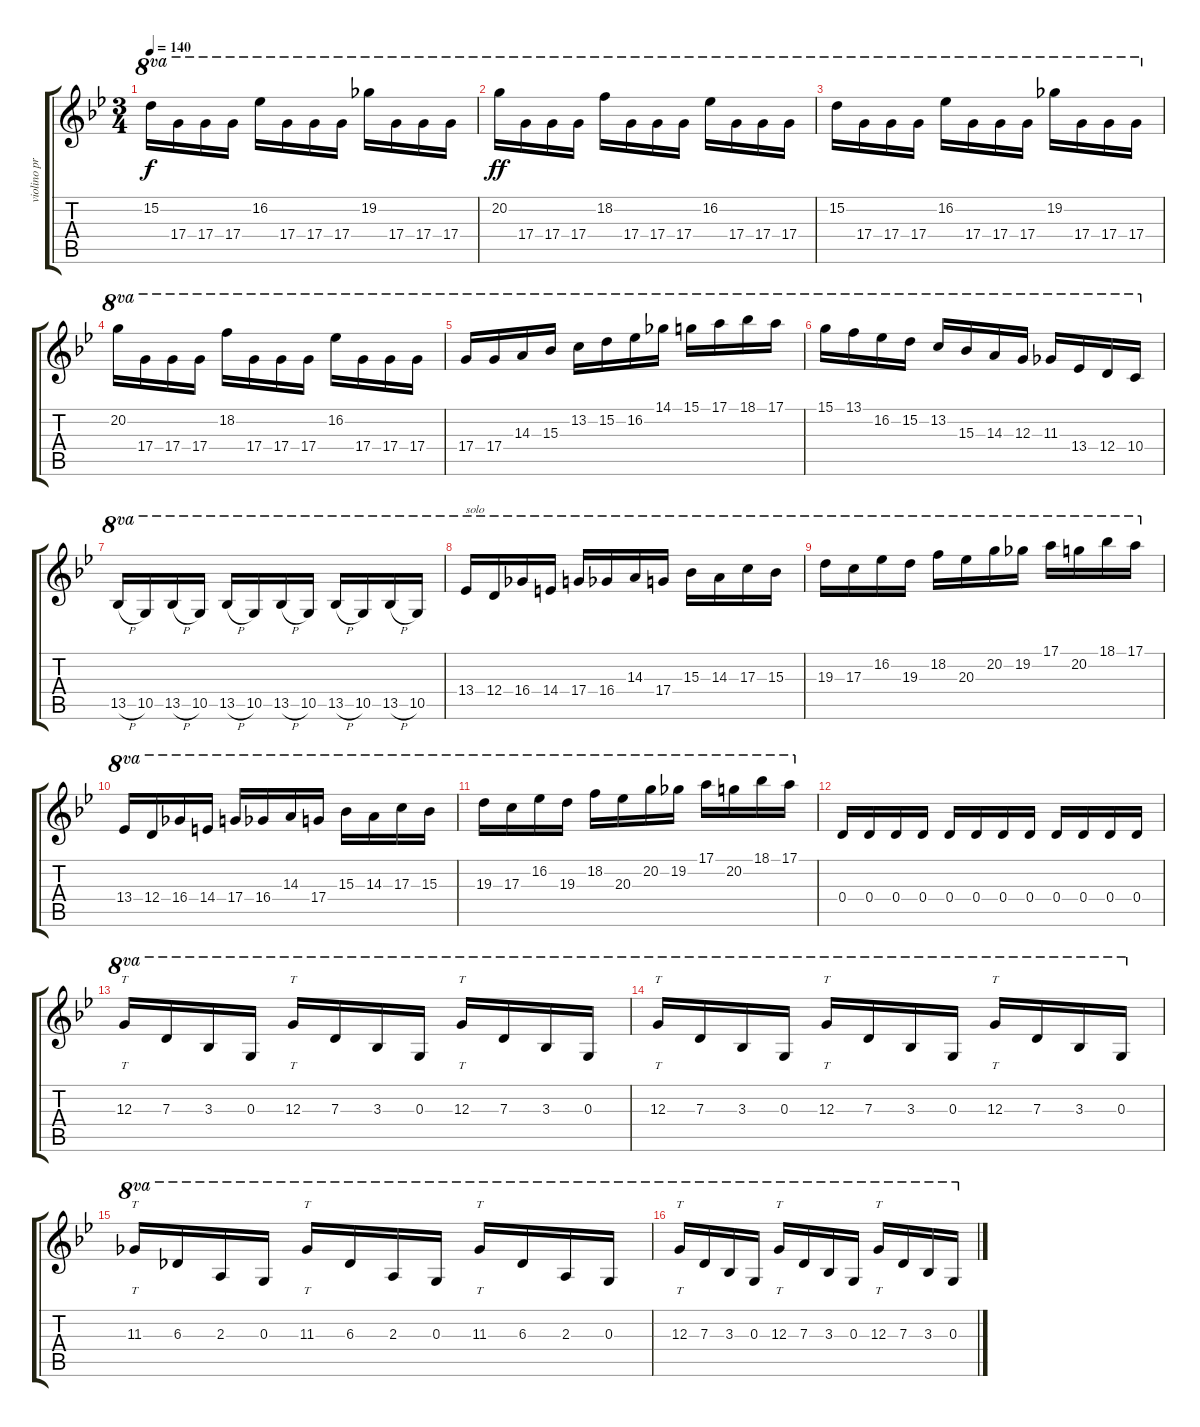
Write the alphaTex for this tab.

\track ("violino principale" "violino pr") {instrument overdrivenguitar}
\staff {score tabs}
\tuning (E4 B3 G3 D3 A2 E2) {hide}
\ts (3 4)
\tempo 140
\clef g2
\ks gminor
15.2.16{ot 8va dy f} 17.4.16{ot 8va} 17.4.16{ot 8va} 17.4.16{ot 8va} 16.2.16{ot 8va} 17.4.16{ot 8va} 17.4.16{ot 8va} 17.4.16{ot 8va} 19.2.16{ot 8va} 17.4.16{ot 8va} 17.4.16{ot 8va} 17.4.16{ot 8va} |
20.2.16{ot 8va dy ff} 17.4.16{ot 8va} 17.4.16{ot 8va} 17.4.16{ot 8va} 18.2.16{ot 8va} 17.4.16{ot 8va} 17.4.16{ot 8va} 17.4.16{ot 8va} 16.2.16{ot 8va} 17.4.16{ot 8va} 17.4.16{ot 8va} 17.4.16{ot 8va} |
15.2.16{ot 8va} 17.4.16{ot 8va} 17.4.16{ot 8va} 17.4.16{ot 8va} 16.2.16{ot 8va} 17.4.16{ot 8va} 17.4.16{ot 8va} 17.4.16{ot 8va} 19.2.16{ot 8va} 17.4.16{ot 8va} 17.4.16{ot 8va} 17.4.16{ot 8va} |
20.2.16{ot 8va} 17.4.16{ot 8va} 17.4.16{ot 8va} 17.4.16{ot 8va} 18.2.16{ot 8va} 17.4.16{ot 8va} 17.4.16{ot 8va} 17.4.16{ot 8va} 16.2.16{ot 8va} 17.4.16{ot 8va} 17.4.16{ot 8va} 17.4.16{ot 8va} |
17.4.16{ot 8va} 17.4.16{ot 8va} 14.3.16{ot 8va} 15.3.16{ot 8va} 13.2.16{ot 8va} 15.2.16{ot 8va} 16.2.16{ot 8va} 14.1.16{ot 8va} 15.1.16{ot 8va} 17.1.16{ot 8va} 18.1.16{ot 8va} 17.1.16{ot 8va} |
15.1.16{ot 8va} 13.1.16{ot 8va} 16.2.16{ot 8va} 15.2.16{ot 8va} 13.2.16{ot 8va} 15.3.16{ot 8va} 14.3.16{ot 8va} 12.3.16{ot 8va} 11.3.16{ot 8va} 13.4.16{ot 8va} 12.4.16{ot 8va} 10.4.16{ot 8va} |
13.5{h}.16{ot 8va} 10.5.16{ot 8va} 13.5{h}.16{ot 8va} 10.5.16{ot 8va} 13.5{h}.16{ot 8va} 10.5.16{ot 8va} 13.5{h}.16{ot 8va} 10.5.16{ot 8va} 13.5{h}.16{ot 8va} 10.5.16{ot 8va} 13.5{h}.16{ot 8va} 10.5.16{ot 8va} |
13.4.16{ot 8va txt "solo"} 12.4.16{ot 8va} 16.4.16{ot 8va} 14.4.16{ot 8va} 17.4.16{ot 8va} 16.4.16{ot 8va} 14.3.16{ot 8va} 17.4.16{ot 8va} 15.3.16{ot 8va} 14.3.16{ot 8va} 17.3.16{ot 8va} 15.3.16{ot 8va} |
19.3.16{ot 8va} 17.3.16{ot 8va} 16.2.16{ot 8va} 19.3.16{ot 8va} 18.2.16{ot 8va} 20.3.16{ot 8va} 20.2.16{ot 8va} 19.2.16{ot 8va} 17.1.16{ot 8va} 20.2.16{ot 8va} 18.1.16{ot 8va} 17.1.16{ot 8va} |
13.4.16{ot 8va} 12.4.16{ot 8va} 16.4.16{ot 8va} 14.4.16{ot 8va} 17.4.16{ot 8va} 16.4.16{ot 8va} 14.3.16{ot 8va} 17.4.16{ot 8va} 15.3.16{ot 8va} 14.3.16{ot 8va} 17.3.16{ot 8va} 15.3.16{ot 8va} |
19.3.16{ot 8va} 17.3.16{ot 8va} 16.2.16{ot 8va} 19.3.16{ot 8va} 18.2.16{ot 8va} 20.3.16{ot 8va} 20.2.16{ot 8va} 19.2.16{ot 8va} 17.1.16{ot 8va} 20.2.16{ot 8va} 18.1.16{ot 8va} 17.1.16{ot 8va} |
0.4.16 0.4.16 0.4.16 0.4.16 0.4.16 0.4.16 0.4.16 0.4.16 0.4.16 0.4.16 0.4.16 0.4.16 |
12.3.16{tt ot 8va} 7.3.16{ot 8va} 3.3.16{ot 8va} 0.3.16{ot 8va} 12.3.16{tt ot 8va} 7.3.16{ot 8va} 3.3.16{ot 8va} 0.3.16{ot 8va} 12.3.16{tt ot 8va} 7.3.16{ot 8va} 3.3.16{ot 8va} 0.3.16{ot 8va} |
12.3.16{tt ot 8va} 7.3.16{ot 8va} 3.3.16{ot 8va} 0.3.16{ot 8va} 12.3.16{tt ot 8va} 7.3.16{ot 8va} 3.3.16{ot 8va} 0.3.16{ot 8va} 12.3.16{tt ot 8va} 7.3.16{ot 8va} 3.3.16{ot 8va} 0.3.16{ot 8va} |
11.3.16{tt ot 8va} 6.3.16{ot 8va} 2.3.16{ot 8va} 0.3.16{ot 8va} 11.3.16{tt ot 8va} 6.3.16{ot 8va} 2.3.16{ot 8va} 0.3.16{ot 8va} 11.3.16{tt ot 8va} 6.3.16{ot 8va} 2.3.16{ot 8va} 0.3.16{ot 8va} |
12.3.16{tt ot 8va} 7.3.16{ot 8va} 3.3.16{ot 8va} 0.3.16{ot 8va} 12.3.16{tt ot 8va} 7.3.16{ot 8va} 3.3.16{ot 8va} 0.3.16{ot 8va} 12.3.16{tt ot 8va} 7.3.16{ot 8va} 3.3.16{ot 8va} 0.3.16{ot 8va}
